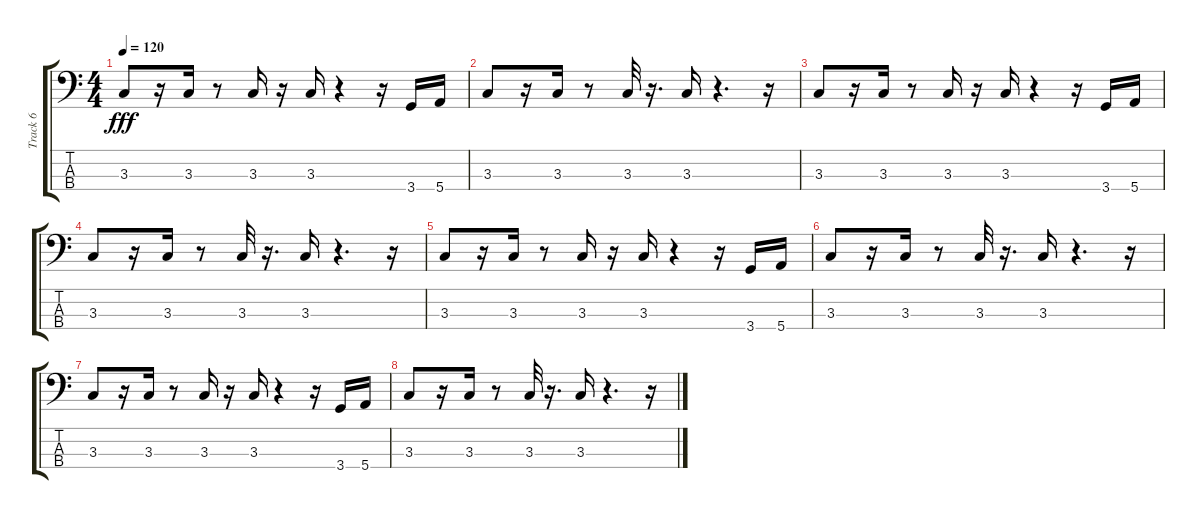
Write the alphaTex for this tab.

\track ("Track 6" "Track 6") {instrument synthbass2}
\staff {score tabs}
\tuning (G2 D2 A1 E1) {hide}
\ts (4 4)
\tempo 120
\clef f4
\ks c
3.3.8{dy fff} r.16 3.3.16 r.8 3.3.16 r.16 3.3.16 r.4 r.16 3.4.16 5.4.16 |
3.3.8 r.16 3.3.16 r.8 3.3.32 r.16{d} 3.3.16 r.4{d} r.16 |
3.3.8 r.16 3.3.16 r.8 3.3.16 r.16 3.3.16 r.4 r.16 3.4.16 5.4.16 |
3.3.8 r.16 3.3.16 r.8 3.3.32 r.16{d} 3.3.16 r.4{d} r.16 |
3.3.8 r.16 3.3.16 r.8 3.3.16 r.16 3.3.16 r.4 r.16 3.4.16 5.4.16 |
3.3.8 r.16 3.3.16 r.8 3.3.32 r.16{d} 3.3.16 r.4{d} r.16 |
3.3.8 r.16 3.3.16 r.8 3.3.16 r.16 3.3.16 r.4 r.16 3.4.16 5.4.16 |
3.3.8 r.16 3.3.16 r.8 3.3.32 r.16{d} 3.3.16 r.4{d} r.16
